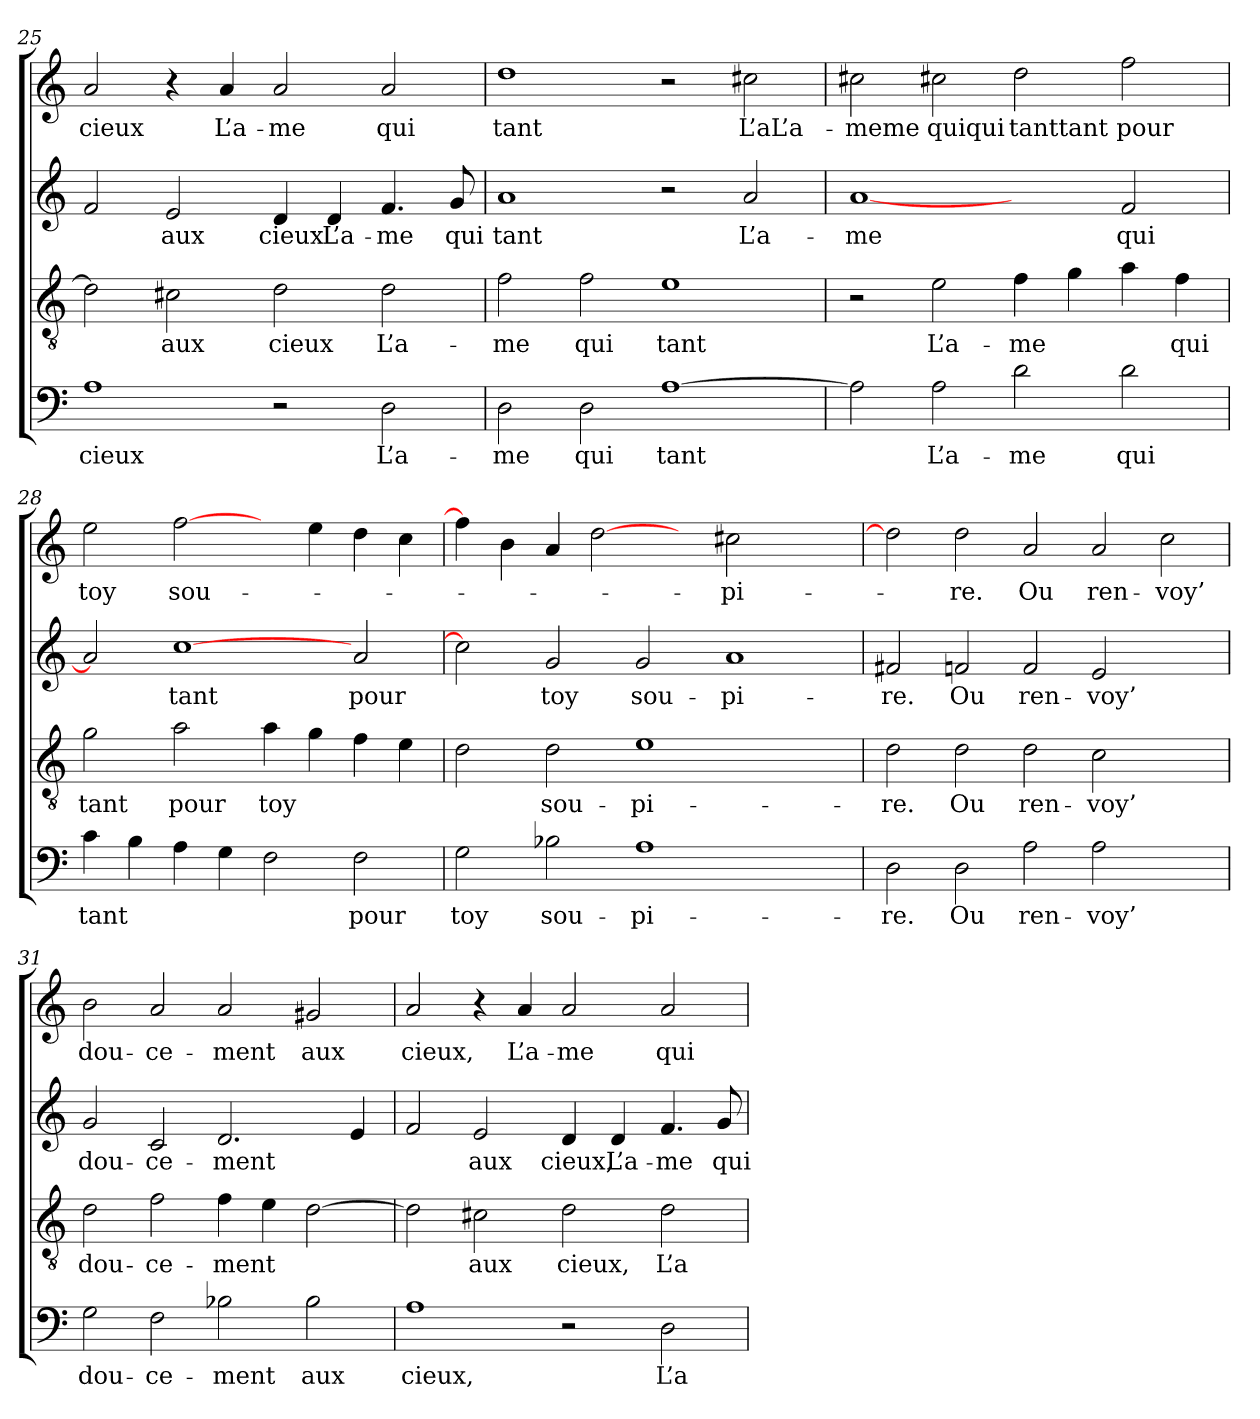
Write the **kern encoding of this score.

**kern	**text	**kern	**text	**kern	**text	**kern	**text
*part4	*part4	*part3	*part3	*part2	*part2	*part1	*part1
*staff4	*staff4	*staff3	*staff3	*staff2	*staff2	*staff1	*staff1
*clefF4	*	*clefGv2	*	*clefG2	*	*clefG2	*
*k[]	*	*k[]	*	*k[]	*	*k[]	*
=25	=25	=25	=25	=25	=25	=25	=25
1A	cieux	2d]	.	2f	.	2a	cieux
.	.	2c#X	aux	2e	aux	4r	.
.	.	.	.	.	.	4a	L’a-
2r	.	2d	cieux	4d	cieux	2a	-me
.	.	.	.	4d	L’a-	.	.
2D	L’a-	2d	L’a-	4.f	-me	2a	qui
.	.	.	.	8g	qui	.	.
!!LO:PB:g=z
=26	=26	=26	=26	=26	=26	=26	=26
2D	-me	2f	-me	1a	tant	1dd	tant
2D	qui	2f	qui	.	.	.	.
[1A	tant	1e	tant	2r	.	2r	.
.	.	.	.	2a	L’a-	2cc#X	L’aL’a-
=27	=27	=27	=27	=27	=27	=27	=27
2A]	.	2r	.	[1a	-me	2cc#X	-meme
2A	L’a-	2e	L’a-	.	.	2cc#X	quiqui
2d	-me	4f	-me	2ryy	.	2dd	tanttant
.	.	4g	.	.	.	.	.
2d	qui	4a	.	2f	qui	2ff	pour
.	.	4f	qui	.	.	.	.
=28	=28	=28	=28	=28	=28	=28	=28
4c	tant	2g	tant	2a]	.	2ee	toy
4B	.	.	.	.	.	.	.
4A	.	2a	pour	[1cc	tant	[2ff	sou-
4G	.	.	.	.	.	.	.
2F	.	4a	toy	.	.	4ryy	.
.	.	4g	.	.	.	4ee	.
2F	pour	4f	.	2a	pour	4dd	.
.	.	4e	.	.	.	4cc	.
=29	=29	=29	=29	=29	=29	=29	=29
2G	toy	2d	.	2cc]	.	4ff]	.
.	.	.	.	.	.	4b	.
2B-X	sou-	2d	sou-	2g	toy	4a	.
.	.	.	.	.	.	[2dd	.
1A	-pi-	1e	-pi-	2g	sou-	.	.
.	.	.	.	.	.	4ryy	.
.	.	.	.	1a	-pi-	2cc#X	-pi-
2ryy	.	2ryy	.	.	.	2ryy	.
!!LO:LB:g=z
=30	=30	=30	=30	=30	=30	=30	=30
2D	-re.	2d	-re.	2f#X	-re.	2dd]	.
2D	Ou	2d	Ou	2fn	Ou	2dd	-re.
2A	ren-	2d	ren-	2f	ren-	2a	Ou
2A	-voy’	2c	-voy’	2e	-voy’	2a	ren-
2ryy	.	2ryy	.	2ryy	.	2cc	-voy’
=31	=31	=31	=31	=31	=31	=31	=31
2G	dou-	2d	dou-	2g	dou-	2b	dou-
2F	-ce-	2f	-ce-	2c	-ce-	2a	-ce-
2B-X	-ment	4f	-ment	2.d	-ment	2a	-ment
.	.	4e	.	.	.	.	.
2B-	aux	[2d	.	.	.	2g#X	aux
.	.	.	.	4e	.	.	.
=32	=32	=32	=32	=32	=32	=32	=32
1A	cieux,	2d]	.	2f	.	2a	cieux,
.	.	2c#X	aux	2e	aux	4r	.
.	.	.	.	.	.	4a	L’a-
2r	.	2d	cieux,	4d	cieux,	2a	-me
.	.	.	.	4d	L’a-	.	.
2D	L’a-	2d	L’a-	4.f	-me	2a	qui
.	.	.	.	8g	qui	.	.
=	=	=	=	=	=	=	=
*-	*-	*-	*-	*-	*-	*-	*-
